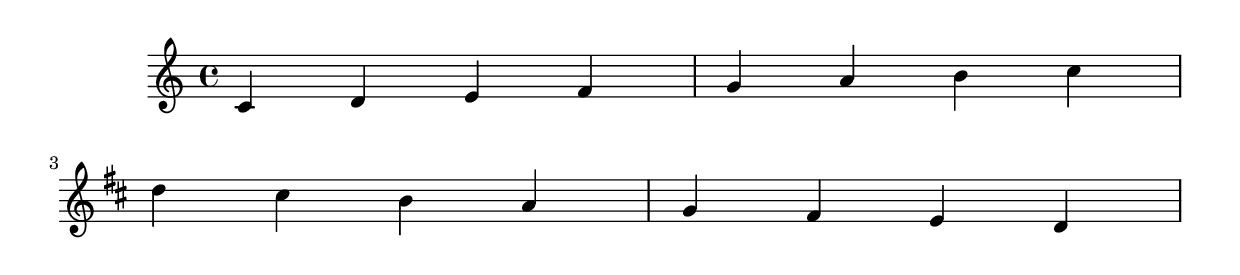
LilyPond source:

\version "2.3.8"
\header {

    texidoc = "@cindex Key Signature End of Line
According to normal typesetting conventions, LilyPond typesets key
changes at the end of the line, when the change appears at a line break.
This example shows how to change this default to only print the
new key signature at the beginning of the next line.
" }

\score {
   \relative c' {
    \set Staff.explicitKeySignatureVisibility = #end-of-line-invisible
    c d e f | g a b c | \break
    \key d \major
    d cis b a | g fis e d |
  }
}
